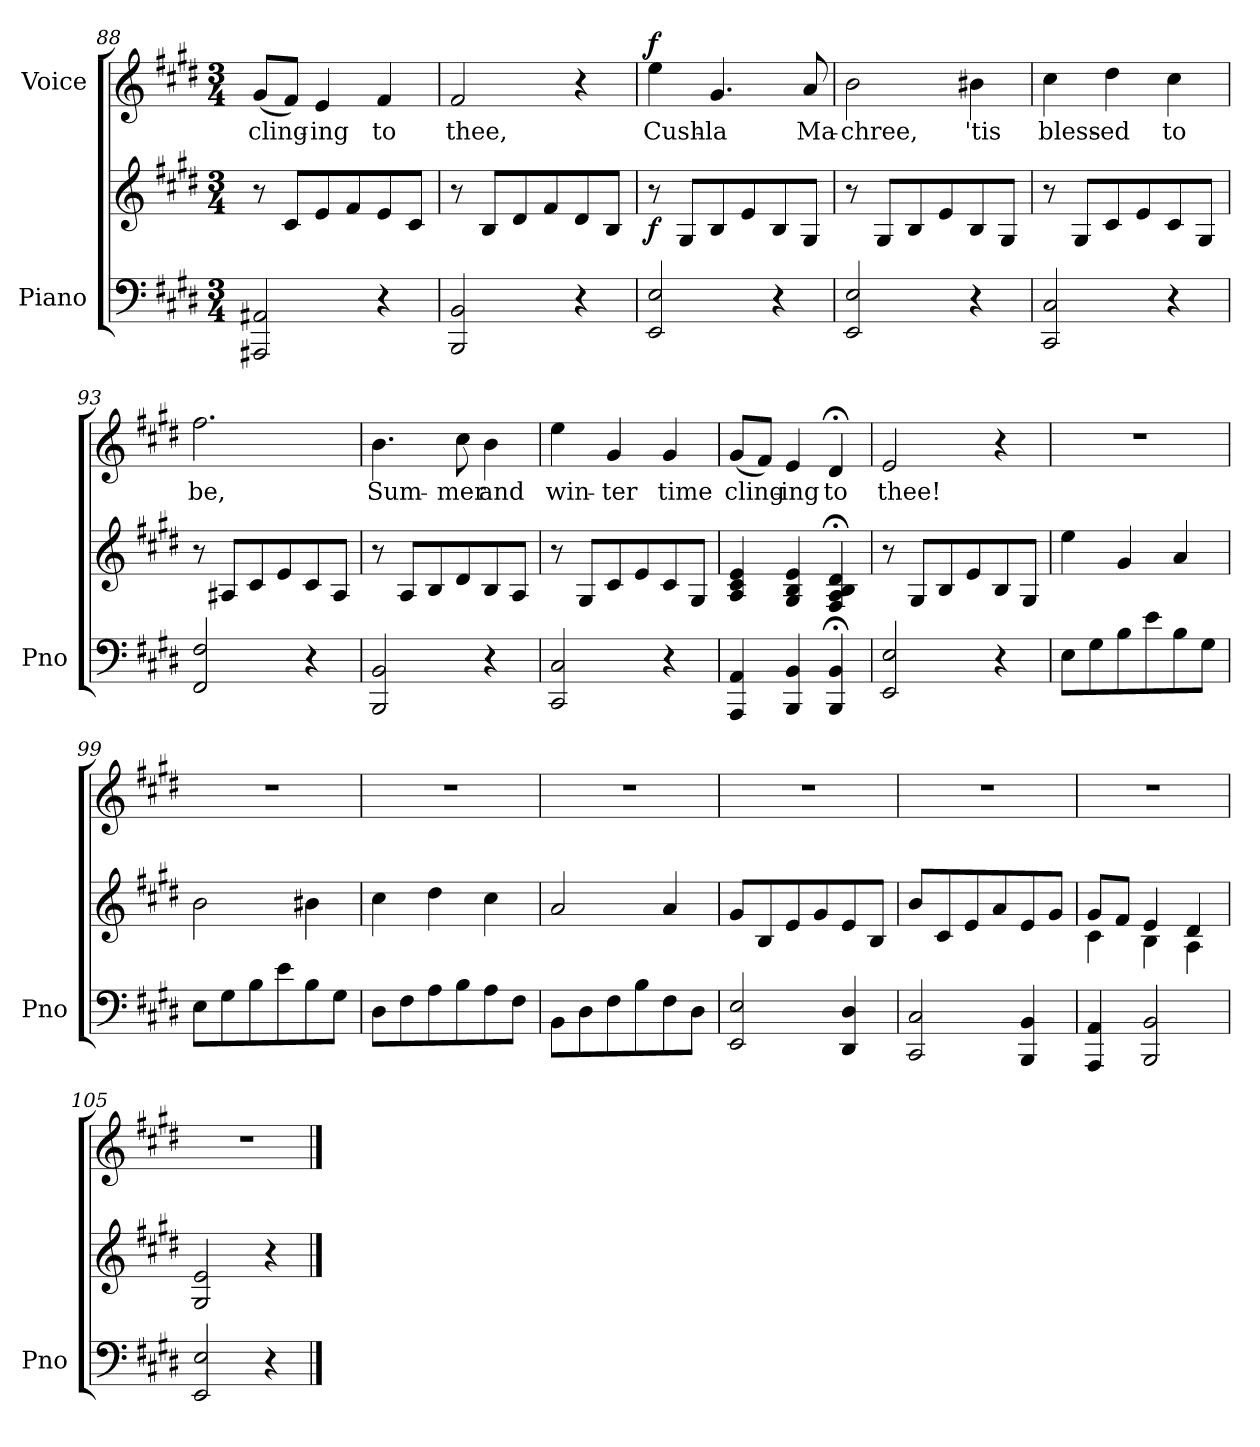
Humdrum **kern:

**kern	**kern	**dynam	**kern	**text	**dynam
*part2	*part2	*part2	*part1	*part1	*part1
*staff3	*staff2	*staff2/3	*staff1	*staff1	*staff1
*I"Piano	*	*	*I"Voice	*	*
*I'Pno	*	*	*	*	*
*clefF4	*clefG2	*	*clefG2	*	*
*k[f#c#g#d#]	*k[f#c#g#d#]	*	*k[f#c#g#d#]	*	*
*M3/4	*M3/4	*	*M3/4	*	*
=88	=88	=88	=88	=88	=88
!	!	!	!	!LO:LY:b	!
2AAA#X/ 2AA#X/	8r	.	(<8g#/L	cling-	.
.	8c#/L	.	8f#/J)	.	.
!	!	!	!	!LO:LY:b	!
.	8e/	.	4e/	-ing	.
.	8f#/	.	.	.	.
!	!	!	!	!LO:LY:b	!
4r	8e/	.	4f#/	to	.
.	8c#/J	.	.	.	.
!!LO:LB:g=z
=89	=89	=89	=89	=89	=89
!	!	!	!	!LO:LY:b	!
2BBB/ 2BB/	8r	.	2f#/	thee,	.
.	8B/L	.	.	.	.
.	8d#/	.	.	.	.
.	8f#/	.	.	.	.
4r	8d#/	.	4r	.	.
.	8B/J	.	.	.	.
=90	=90	=90	=90	=90	=90
!	!	!LO:DY:b	!	!LO:LY:b	!LO:DY:a
2EE/ 2E/	8r	f	4ee\	Cush-	f
.	8G#/L	.	.	.	.
!	!	!	!	!LO:LY:b	!
.	8B/	.	4.g#/	-la	.
.	8e/	.	.	.	.
4r	8B/	.	.	.	.
!	!	!	!	!LO:LY:b	!
.	8G#/J	.	8a/	Ma-	.
=91	=91	=91	=91	=91	=91
!	!	!	!	!LO:LY:b	!
2EE/ 2E/	8r	.	2b\	-chree,	.
.	8G#/L	.	.	.	.
.	8B/	.	.	.	.
.	8e/	.	.	.	.
!	!	!	!	!LO:LY:b	!
4r	8B/	.	4b#X\	'tis	.
.	8G#/J	.	.	.	.
=92	=92	=92	=92	=92	=92
!	!	!	!	!LO:LY:b	!
2CC#/ 2C#/	8r	.	4cc#\	bless-	.
.	8G#/L	.	.	.	.
!	!	!	!	!LO:LY:b	!
.	8c#/	.	4dd#\	-ed	.
.	8e/	.	.	.	.
!	!	!	!	!LO:LY:b	!
4r	8c#/	.	4cc#\	to	.
.	8G#/J	.	.	.	.
=93	=93	=93	=93	=93	=93
!	!	!	!	!LO:LY:b	!
2FF#/ 2F#/	8r	.	2.ff#\	be,	.
.	8A#X/L	.	.	.	.
.	8c#/	.	.	.	.
.	8e/	.	.	.	.
4r	8c#/	.	.	.	.
.	8A#/J	.	.	.	.
!!LO:LB:g=z
=94	=94	=94	=94	=94	=94
!	!	!	!	!LO:LY:b	!
2BBB/ 2BB/	8r	.	4.b\	Sum-	.
.	8A/L	.	.	.	.
.	8B/	.	.	.	.
!	!	!	!	!LO:LY:b	!
.	8d#/	.	8cc#\	-mer	.
!	!	!	!	!LO:LY:b	!
4r	8B/	.	4b\	and	.
.	8A/J	.	.	.	.
=95	=95	=95	=95	=95	=95
!	!	!	!	!LO:LY:b	!
2CC#/ 2C#/	8r	.	4ee\	win-	.
.	8G#/L	.	.	.	.
!	!	!	!	!LO:LY:b	!
.	8c#/	.	4g#/	-ter	.
.	8e/	.	.	.	.
!	!	!	!	!LO:LY:b	!
4r	8c#/	.	4g#/	time	.
.	8G#/J	.	.	.	.
=96	=96	=96	=96	=96	=96
!	!	!	!	!LO:LY:b	!
4AAA/ 4AA/	4A/ 4c#/ 4e/	.	(<8g#/L	cling-	.
.	.	.	8f#/J)	.	.
!	!	!	!	!LO:LY:b	!
4BBB/ 4BB/	4G#/ 4B/ 4e/	.	4e/	-ing	.
!	!	!	!	!LO:LY:b	!
4BBB/;< 4BB/;<	4F#/;< 4A/;< 4B/;< 4d#/;<	.	4d#;</	to	.
=97	=97	=97	=97	=97	=97
!	!	!	!	!LO:LY:b	!
2EE/ 2E/	8r	.	2e/	thee!	.
.	8G#/L	.	.	.	.
.	8B/	.	.	.	.
.	8e/	.	.	.	.
4r	8B/	.	4r	.	.
.	8G#/J	.	.	.	.
=98	=98	=98	=98	=98	=98
8E\L	4ee\	.	2.r	.	.
8G#\	.	.	.	.	.
8B\	4g#/	.	.	.	.
8e\	.	.	.	.	.
8B\	4a/	.	.	.	.
8G#\J	.	.	.	.	.
!!LO:LB:g=z
=99	=99	=99	=99	=99	=99
8E\L	2b\	.	2.r	.	.
8G#\	.	.	.	.	.
8B\	.	.	.	.	.
8e\	.	.	.	.	.
8B\	4b#X\	.	.	.	.
8G#\J	.	.	.	.	.
=100	=100	=100	=100	=100	=100
8D#\L	4cc#\	.	2.r	.	.
8F#\	.	.	.	.	.
8A\	4dd#\	.	.	.	.
8B\	.	.	.	.	.
8A\	4cc#\	.	.	.	.
8F#\J	.	.	.	.	.
=101	=101	=101	=101	=101	=101
8BB\L	2a/	.	2.r	.	.
8D#\	.	.	.	.	.
8F#\	.	.	.	.	.
8B\	.	.	.	.	.
8F#\	4a/	.	.	.	.
8D#\J	.	.	.	.	.
=102	=102	=102	=102	=102	=102
2EE/ 2E/	8g#/L	.	2.r	.	.
.	8B/	.	.	.	.
.	8e/	.	.	.	.
.	8g#/	.	.	.	.
4DD#/ 4D#/	8e/	.	.	.	.
.	8B/J	.	.	.	.
=103	=103	=103	=103	=103	=103
2CC#/ 2C#/	8b/L	.	2.r	.	.
.	8c#/	.	.	.	.
.	8e/	.	.	.	.
.	8a/	.	.	.	.
4BBB/ 4BB/	8e/	.	.	.	.
.	8g#/J	.	.	.	.
=104	=104	=104	=104	=104	=104
*	*^	*	*	*	*
4AAA/ 4AA/	8g#/L	4c#\	.	2.r	.	.
.	8f#/J	.	.	.	.	.
2BBB/ 2BB/	4e/	4B\	.	.	.	.
.	4d#/	4A\	.	.	.	.
*	*v	*v	*	*	*	*
=105	=105	=105	=105	=105	=105
2EE/ 2E/	2G#/ 2e/	.	2.r	.	.
4r	4r	.	.	.	.
==	==	==	==	==	==
*-	*-	*-	*-	*-	*-
